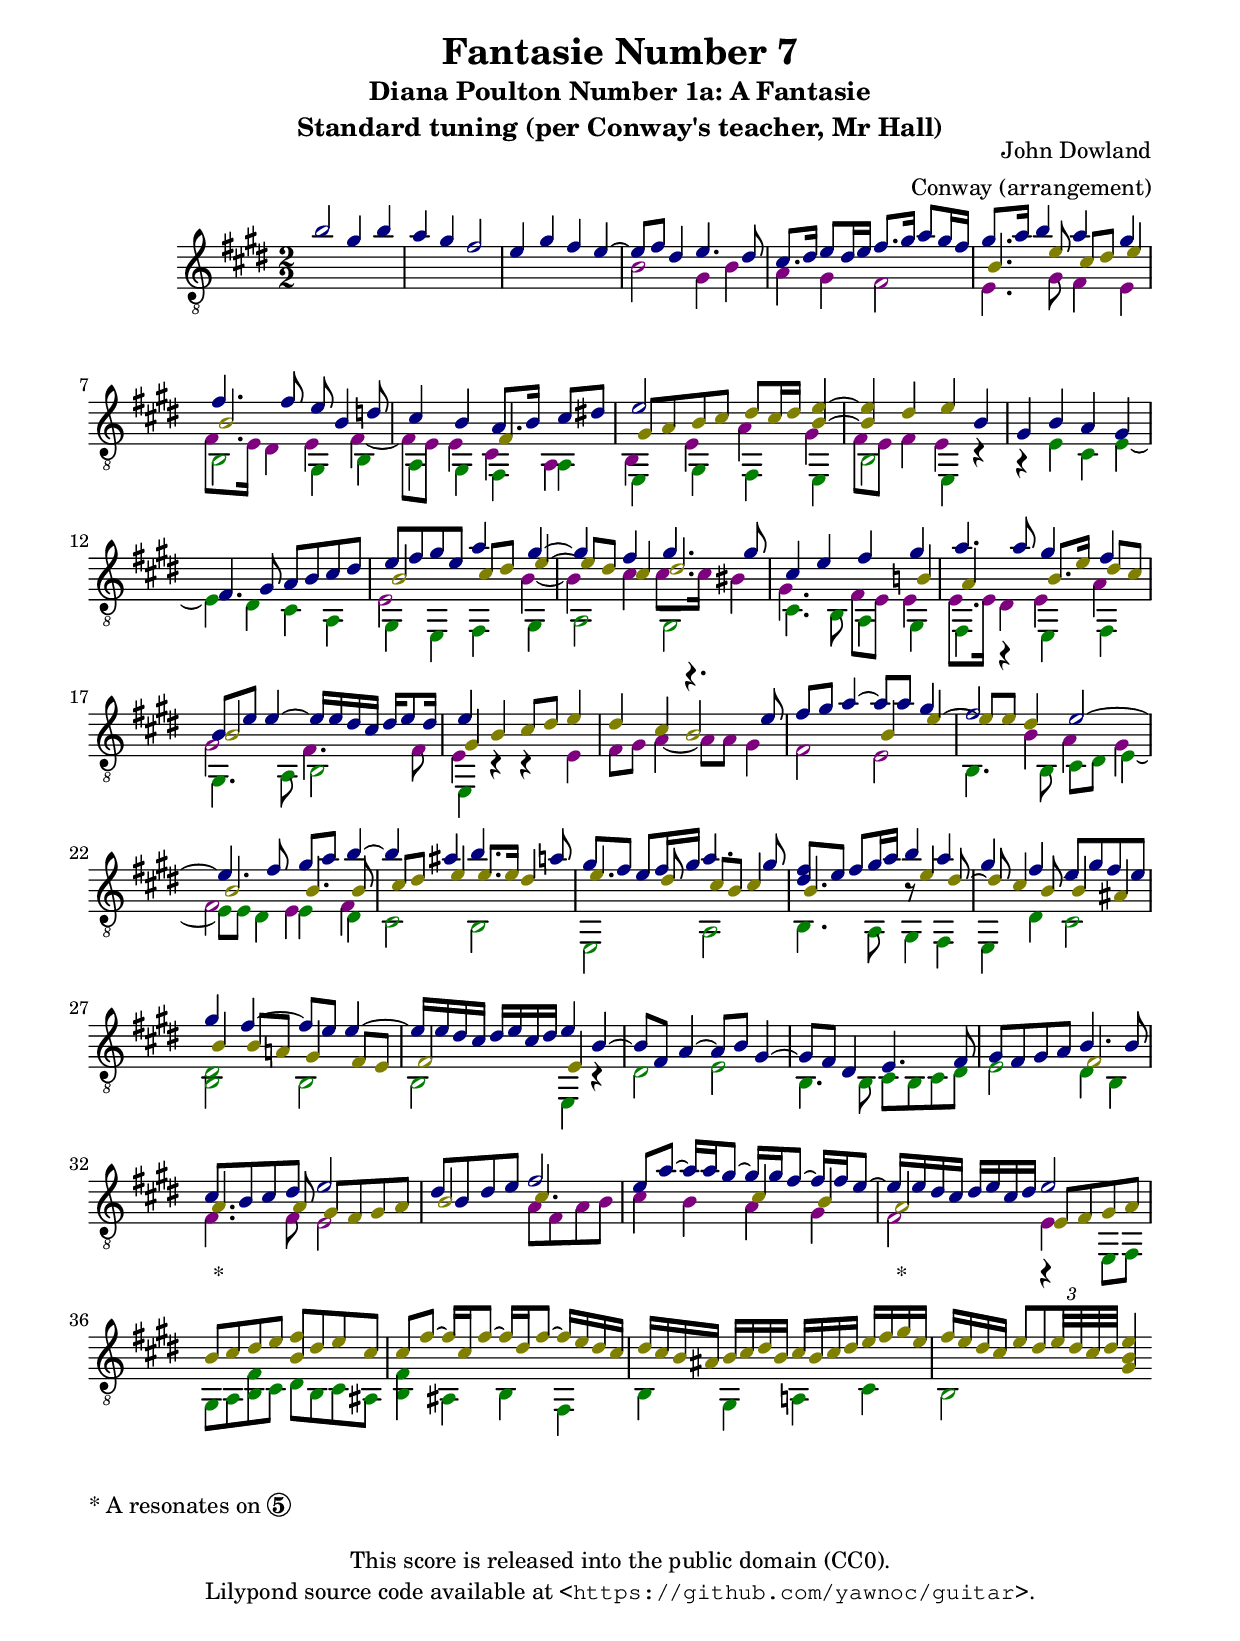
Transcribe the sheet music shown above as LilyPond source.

\version "2.18.2"


%%%%%%%%%%%%%%%%%%%%%%%%%%%%%%%%%%%%%%%%%%%%%%%%%%%%%%%%%%%%%%%%
% General
%%%%%%%%%%%%%%%%%%%%%%%%%%%%%%%%%%%%%%%%%%%%%%%%%%%%%%%%%%%%%%%%

\paper {
  top-margin = 1.5\cm
  left-margin = 1.5\cm
  right-margin = 1.5\cm
  bottom-margin = 1.5\cm
  ragged-last-bottom = ##f
  footnote-separator-markup = \markup { \vspace #1.5 }
}

globalSettings = {
  \accidentalStyle modern
  \compressFullBarRests
  \mergeDifferentlyHeadedOn
  \mergeDifferentlyDottedOn
  \numericTimeSignature
  \pointAndClickOff
  \override TextScript.extra-offset = #'(0 . 0.7)
  \override Score.FootnoteItem.annotation-line = ##f
}

origin-url = "https://github.com/yawnoc/guitar"

\header {
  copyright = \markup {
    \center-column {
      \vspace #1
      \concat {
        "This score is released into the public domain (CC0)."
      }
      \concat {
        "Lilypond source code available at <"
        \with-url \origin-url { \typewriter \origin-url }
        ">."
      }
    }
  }
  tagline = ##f
}

%%%%%%%%%%%%%%%%%%%%%%%%%%%%%%%%%%%%%%%%%%%%%%%%%%%%%%%%%%%%%%%%
% Semantic bar lines
%%%%%%%%%%%%%%%%%%%%%%%%%%%%%%%%%%%%%%%%%%%%%%%%%%%%%%%%%%%%%%%%

barLineGoto = { \bar "||" }
barLineKeyChange = { \bar "||" }
barLineEnd = { \bar "|." }

%%%%%%%%%%%%%%%%%%%%%%%%%%%%%%%%%%%%%%%%%%%%%%%%%%%%%%%%%%%%%%%%
% Guitar notation
%%%%%%%%%%%%%%%%%%%%%%%%%%%%%%%%%%%%%%%%%%%%%%%%%%%%%%%%%%%%%%%%

stringNumbersAbove = { \set stringNumberOrientations = #'(up) }
stringNumbersBelow = { \set stringNumberOrientations = #'(down) }

fingeringAbove = { \set fingeringOrientations = #'(up) }
fingeringBelow = { \set fingeringOrientations = #'(down) }
fingeringAleft = { \set fingeringOrientations = #'(left) }
fingeringAright = { \set fingeringOrientations = #'(right) }

startGraceMusic = {
  <>(
  \override Fingering.font-size = -6
}

stopGraceMusic = {
  \revert Fingering.font-size
  <>)
}

overrideHorizontalShift = #(define-scheme-function
  (parser location distance) (number?)
  #{
    \override NoteColumn.force-hshift = $distance
  #}
)

revertHorizontalShift = { \revert NoteColumn.force-hshift }

barreSpan = #(define-music-function
  (parser location label offsetPair music)
  (string? (pair? (cons 0 0)) ly:music?)
  (let
    (
      (elements (extract-named-music music '(NoteEvent EventChord)))
    )
    (if
      (pair? elements)
      (let
        (
          (first-element (first elements))
          (last-element (last elements))
        )
        (set!
          (ly:music-property first-element 'articulations)
          (cons
            (make-music 'TextSpanEvent 'span-direction -1)
            (ly:music-property first-element 'articulations)
          )
        )
        (set!
          (ly:music-property last-element 'articulations)
          (cons
            (make-music 'TextSpanEvent 'span-direction 1)
            (ly:music-property last-element 'articulations)
          )
        )
      )
    )
  )
  #{
    \once \override TextSpanner.font-shape = #'upright
    \once \override TextSpanner.style = #'line
    \once \override TextSpanner.extra-offset = #offsetPair
    \once \override TextSpanner.bound-details = #`(
      (left
        (text . ,#{ \markup { \raise #-0.7 { #label \hspace #0.7 }} #})
        (Y . 0)
        (padding . -0.8)
        (attach-dir . -2)
      )
      (right
        (text . ,#{ \markup { \draw-line #'(0 . -1.3) } #}) ;; draw hook
        (Y . 0)
        (padding . -0.5)
        (attach-dir . 2)
      )
    )
    \once \override TextSpanner #'after-line-breaking = #(lambda (grob)
      (let*
        (
          (originalGrob (ly:grob-original grob))
          (splitGrobs (ly:spanner-broken-into originalGrob))
        )
        (if
          (and
            (>= (length splitGrobs) 2)
            (not (eq? (car (last-pair splitGrobs)) grob))
          )
          (begin
            (ly:grob-set-nested-property! grob
              '(bound-details right text)
              #{ \markup { \draw-line #'(0 . 0) } #} ;; suppress draw hook
            )
            (ly:grob-set-property! grob
              'extra-offset
              (cons
                (car offsetPair)
                (+ (cdr offsetPair) 0.7) ;; correction for suppressed hook
              )
            )
            (ly:grob-set-nested-property! grob
              '(bound-details right padding)
              #'-3 ;; increase spanner length
            )
          )
        )
      )
    )
    $music
  #}
)

barre = #(define-scheme-function
  (parser location label) (string?)
  #{
    \markup {
      \center-align {
        \hspace #0.7
        $label
      }
    }
  #}
)

nudgeNextBarre = #(define-scheme-function
  (parser location distance) (number?)
  #{
    \once \override TextScript.X-offset = $distance
  #}
)

position = #(define-scheme-function
  (parser location label) (string?)
  #{
    \markup {
      \center-align {
        \hspace #0.5
        $label
      }
    }
  #}
)

#(define-markup-command
  (markupString layout properties stringNumber) (markup?)
  (interpret-markup layout properties
    #{
      \markup \circle { \bold #stringNumber }
    #}
  )
)

#(define-markup-command
  (resonatesOn layout properties note stringNumber) (markup? markup?)
  (interpret-markup layout properties
    #{
      \markup { #note "resonates on" \markupString #stringNumber }
    #}
  )
)

%%%%%%%%%%%%%%%%%%%%%%%%%%%%%%%%%%%%%%%%%%%%%%%%%%%%%%%%%%%%%%%%
% Goto statements
%%%%%%%%%%%%%%%%%%%%%%%%%%%%%%%%%%%%%%%%%%%%%%%%%%%%%%%%%%%%%%%%

overrideGotoVisibility = {
  \once \override Score.RehearsalMark #'break-visibility = #'#(#t #t #f)
}

makeGotoMark = #(define-scheme-function
  (parser location label) (string?)
  #{
    \mark \markup { \small \italic $label }
  #}
)

simultaneousMarkSeparator = {
  \cadenzaOn
    s1073741824 % stupid, but works
  \cadenzaOff
}

coda = {
  \overrideGotoVisibility
  \mark \markup { \musicglyph #"scripts.coda" }
}

fine = {
  \overrideGotoVisibility
  \makeGotoMark Fine
}

dcAlCoda = {
  \overrideGotoVisibility
  \makeGotoMark "D.C. al Coda"
}

dcAlFine = {
  \overrideGotoVisibility
  \makeGotoMark "D.C. al Fine"
}

toCoda = {
  \overrideGotoVisibility
  \makeGotoMark "to Coda"
}



\header {
  title = "Fantasie Number 7"
  subtitle = \markup {
    \center-column {
      "Diana Poulton Number 1a: A Fantasie"
      "Standard tuning (per Conway's teacher, Mr Hall)"
    }
  }
  composer = "John Dowland"
  arranger = "Conway (arrangement)"
}


initialSignatures = {
  \clef "treble_8"
  \key e \major
  \time 2/2
  \set Timing.beamExceptions = #'()
  \set Timing.baseMoment = #(ly:make-moment 1/4)
  \set Timing.beatStructure = #'(1 1 1 1)
  \set Timing.beamExceptions = #'(
    (
      end
        .
      (
        ((1 . 8) . (4 4)) ;; quavers by fours
        ((1 . 12) . (3 3 3 3)) ;; anything shorter by beat
      )
    )
  )
}


highVoiceMusic = {
  
  \override NoteHead.color = #darkblue
  
  % Main theme high
  \barNumberCheck #1
  \relative c'' {
    b2 gis4 b |
    a gis fis2 |
    e4 gis fis e~ |
    e8 fis dis4 e4. dis8 |
    cis8. dis16 e8 dis16 e fis8. gis16 a8 gis16 fis |
    gis8. a16 b4 a gis |
    fis4. fis8 e8 b4 d8 |
    cis4 b a8. b16 cis8 dis |
    e2 s2 |
    s2 s4
  }
  
  % Main theme low
  \barNumberCheck #10
  \relative c' {
    b4 |
    gis b a gis |
    fis4. gis8 a b cis dis |
    e fis gis e a4 gis~ |
    gis fis gis4. gis8 |
    cis,4 e fis gis |
    a4. a8 gis4 fis |
    b,8 e e4~ e16 e dis cis dis16 e8 dis16 |
    e4
  }
  
  % Tee-tee taa high
  \barNumberCheck #18
  \relative c' {
    s4 s2 |
    s2 r4. e8 |
    fis8 gis a4~ a8 a gis4 |
    fis2 e2~ |
    e4. fis8 gis8 a b4~ |
    b ais b4. a8 |
    gis8 fis e8 fis16 gis a4. gis8 |
    <fis dis>8 e fis8 gis16 a b4 a |
    gis fis e8 gis fis e |
    gis4 fis~ fis8 e e4~ |
    e16 e dis cis dis e cis dis e4
  }
  
  % Tee-tee taa low
  \barNumberCheck #28
  \relative c' {
    b4~ |
    b8 fis a4~ a8 b gis4~ |
    gis8 fis dis4 e4. fis8 |
    gis fis gis a b4. b8 |
    cis b cis dis e2 |
    dis8 b dis e fis2 |
    e8 a~ a16 a gis8~ gis16 gis fis8~ fis16 fis e8~ |
    e16 e dis cis dis e cis dis e2 |
  }
  
}


lowVoiceMusic = {
  
  \override NoteHead.color = #darkgreen
  
  % Main theme high
  \barNumberCheck #1
  \relative c {
    s1 * 6 |
    b2 gis4 b |
    a gis fis a |
    e gis fis e |
    b'2 e,4
  }
  
  % Main theme low
  \barNumberCheck #10
  \relative c {
    r4 |
    r4 e cis e~ |
    e dis cis a |
    gis e fis gis |
    a2 gis |
    cis4. b8 a4 gis |
    fis r e fis |
    gis4. a8 b2 |
    e,4
  }
  
  % Tee-tee taa high
  \barNumberCheck #18
  \relative c {
    s4 s4 s4 |
    s1 * 2 |
    b4. b8 cis8 dis e4~ |
    e8 e dis4 e4 dis |
    cis2 b |
    e, a |
    b4. a8 gis4 fis |
    e dis' cis2 |
    <b dis> b |
    b e,4
  }
  
  % Tee-tee taa low
  \barNumberCheck #28
  \relative c {
    r4 |
    dis2 e |
    b4. b8 cis b cis dis |
    e2 dis4 b |
    s1 * 3 |
    s2
  }
  
  % Ascending scale
  \barNumberCheck #35
  \relative c, {
    r4 e8 fis |
    gis a <b fis'> cis dis b cis ais |
    <b fis'>4 ais b fis |
    b gis a cis |
    b2
  }
  
}


upperMiddleVoiceMusic = {
  
  \override NoteHead.color = #darkyellow
  
  % Main theme high
  \barNumberCheck #1
  \relative c' {
    s1 * 5 |
    b4. e8 cis8 dis e4 |
    b2 s2 |
    s2 fis4 s4 |
    gis8 a b cis dis8 cis16 dis <e~ b~>4 |
    <e b> dis e
  }
  
  % Main theme low
  \barNumberCheck #10
  \relative c' {
    s4 |
    s1 * 2 |
    b2 cis8 dis e4~ |
    e8 dis cis4 dis2 |
    s2 s4 b4 |
    a4 s4 b8. e16 dis8 cis |
    b2 s2 |
    gis4
  }
  
  % Tee-tee taa high
  \barNumberCheck #18
  \relative c' {
    b4 cis8 dis e4 |
    dis4 cis b2 |
    s2 b4 e~ |
    e8 e dis4 s2 |
    b2 b4. b8 |
    cis8 dis e4 e8. e16 dis4 |
    e4. dis8 cis8 b cis4 |
    b4. s8 b8\rest e4 dis8~ |
    dis8 cis4 b8~ b4 ais |
    b4 b8 a gis4 fis8 e |
    fis2 e4
  }
  
  % Tee-tee taa low
  \barNumberCheck #28
  \relative c {
    s4 |
    s1 * 2 |
    s2 fis2 |
    \footnote "*" #'(0 . -5) \markup { "*" \resonatesOn A 5 }
    a4. a8 gis fis gis a |
    b2 cis4. s8 |
    s2 cis4 b |
    \footnote "*" #'(0 . -5) \markup { }
    a2
  }
  
  % Ascending scale
  \barNumberCheck #35
  \relative c {
    e8 fis gis a |
    b cis dis e <fis b,> dis e cis |
    cis fis~ fis16 cis fis8~ fis16 dis fis8~ fis16 e dis cis |
    dis cis b ais b cis dis b cis b cis dis e fis gis e |
    fis e dis cis \tuplet 3/2 { e8 dis e32 dis cis dis } <e b gis>4
  }
  
}


lowerMiddleVoiceMusic = {
  
  \override NoteHead.color = #darkmagenta
  
  % Main theme high
  \barNumberCheck #1
  \relative c' {
    s1 * 3 |
    b2 gis4 b |
    a gis fis2 |
    e4. gis8 fis4 e |
    fis8. e16 dis4 e4 fis~ |
    fis8 e e4 cis4 a |
    b e a gis |
    fis8 e fis4 e
  }
  
  % Main theme low
  \barNumberCheck #10
  \relative c {
    s4 |
    s1 * 2 |
    e2 s4 b'4~ |
    b cis cis8. cis16 bis4 |
    gis4. s8 fis8 e e4 |
    e8. e16 dis4 e4 a |
    gis2 fis4. fis8 |
    e4
  }
  
  % Tee-tee taa high
  \barNumberCheck #18
  \relative c {
    r4 r e |
    fis8 gis a4~ a8 a gis4 |
    fis2 e |
    s4 b' a gis |
    fis2 e4 fis |
    s1 * 5 |
    s2 s4
  }
  
  % Tee-tee taa low
  \barNumberCheck #28
  \relative c {
    s4 |
    s1 * 3 |
    fis4. fis8 e2 |
    s2 a8 fis a b |
    cis4 b a gis |
    fis2 e4
  }
  
}


allMusic = {
  \new Staff \with {
    midiInstrument = #"acoustic guitar (nylon)"
  }
  \globalSettings
  \initialSignatures
  <<
    << \highVoiceMusic >>
      \\
    << \lowVoiceMusic >>
      \\
    << \upperMiddleVoiceMusic >>
      \\
    << \lowerMiddleVoiceMusic >>
  >>
}


\score {
  \allMusic
}

\score {
  \allMusic
  \midi { }
}
